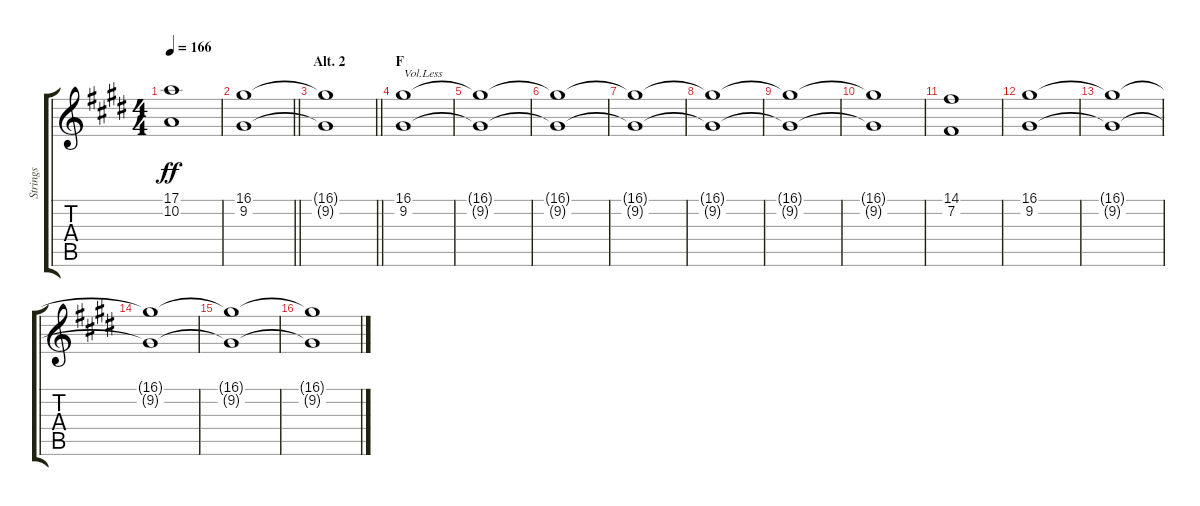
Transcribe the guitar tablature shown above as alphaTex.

\track ("Strings" "Strings") {instrument stringensemble1}
\staff {score tabs}
\tuning (E4 B3 G3 D3 A2 E2) {hide}
\ts (4 4)
\tempo 166
\clef g2
\ks e
(17.1 10.2).1{dy ff} |
\barLineRight lightlight
(16.1 9.2).1 |
\section ("" "Alt. 2")
\barLineRight lightlight
(16.1{t} 9.2{t}).1{volume 8} |
\section ("" "F")
(16.1 9.2).1{txt "Vol.Less" volume 8} |
(16.1{t} 9.2{t}).1 |
(16.1{t} 9.2{t}).1 |
(16.1{t} 9.2{t}).1 |
(16.1{t} 9.2{t}).1 |
(16.1{t} 9.2{t}).1 |
(16.1{t} 9.2{t}).1 |
(14.1 7.2).1 |
(16.1 9.2).1 |
(16.1{t} 9.2{t}).1 |
(16.1{t} 9.2{t}).1 |
(16.1{t} 9.2{t}).1 |
(16.1{t} 9.2{t}).1
